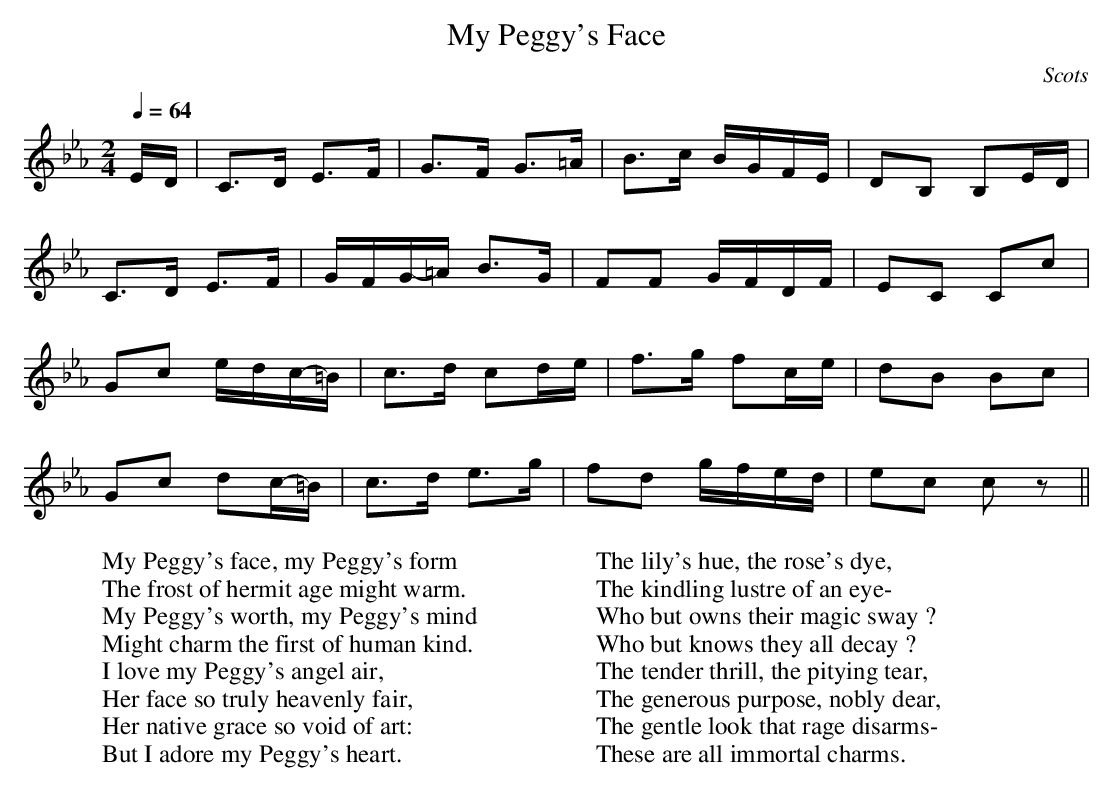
X:1
T:My Peggy's Face
O:Scots
M:2/4
L:1/8
Q:1/4=64
W:My Peggy's face, my Peggy's form
W:The frost of hermit age might warm.
W:My Peggy's worth, my Peggy's mind
W:Might charm the first of human kind.
W:I love my Peggy's angel air,
W:Her face so truly heavenly fair,
W:Her native grace so void of art:
W:But I adore my Peggy's heart.
W:
W:The lily's hue, the rose's dye,
W:The kindling lustre of an eye-
W:Who but owns their magic sway ?
W:Who but knows they all decay ?
W:The tender thrill, the pitying tear,
W:The generous purpose, nobly dear,
W:The gentle look that rage disarms-
W:These are all immortal charms.
K:Eb
E/-D/|C3/2D/ E3/2F/|G3/2F/ G3/2=A/|B3/2c/ B/-G/F/-E/|DB, B,E/-D/|
C3/2D/ E3/2F/|G/-F/G/-=A/ B3/2G/|FF G/-F/D/-F/|EC Cc|
Gc e/-d/c/-=B/|c3/2d/ cd/-e/|f3/2g/ fc/-e/|dB Bc|
Gc dc/-=B/|c3/2d/ e3/2g/|fd g/-f/e/-d/|ec cz||
